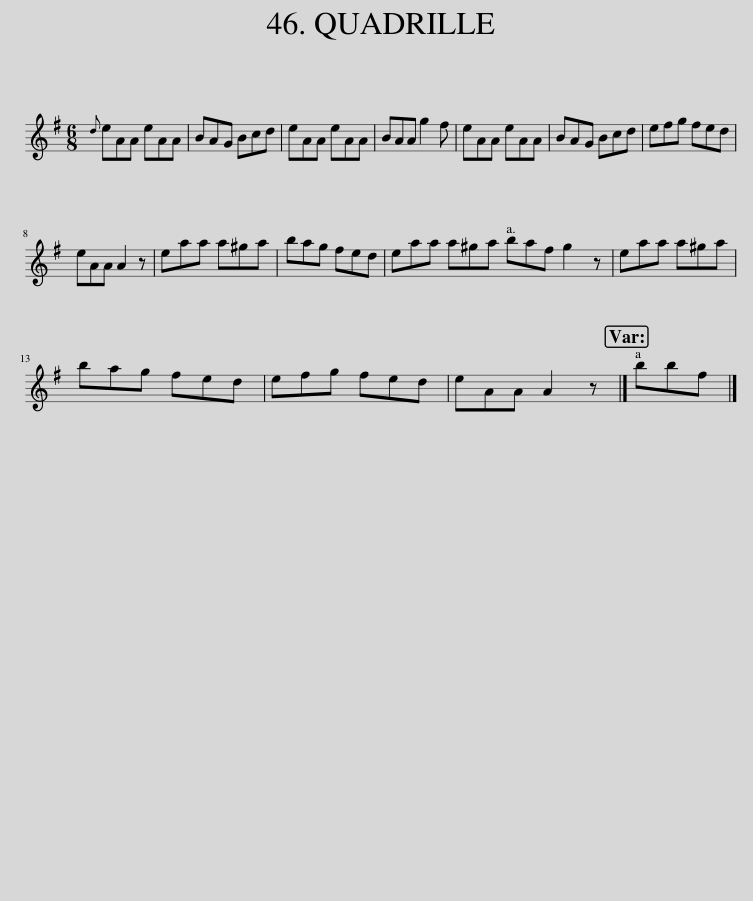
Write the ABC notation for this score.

X:1
L:1/8
M:6/8
I:linebreak $
K:G
V:1 treble
V:1
{d} eAA eAA | BAG Bcd | eAA eAA | BAA g2 f | eAA eAA | %5
 BAG Bcd | efg fed |$ eAA A2 z | eaa a^ga | bag fed | %10
 eaa a^ga baf g2 z | eaa a^ga |$ bag fed | efg fed | eAA A2 z |] %15
 bbf |] %16
